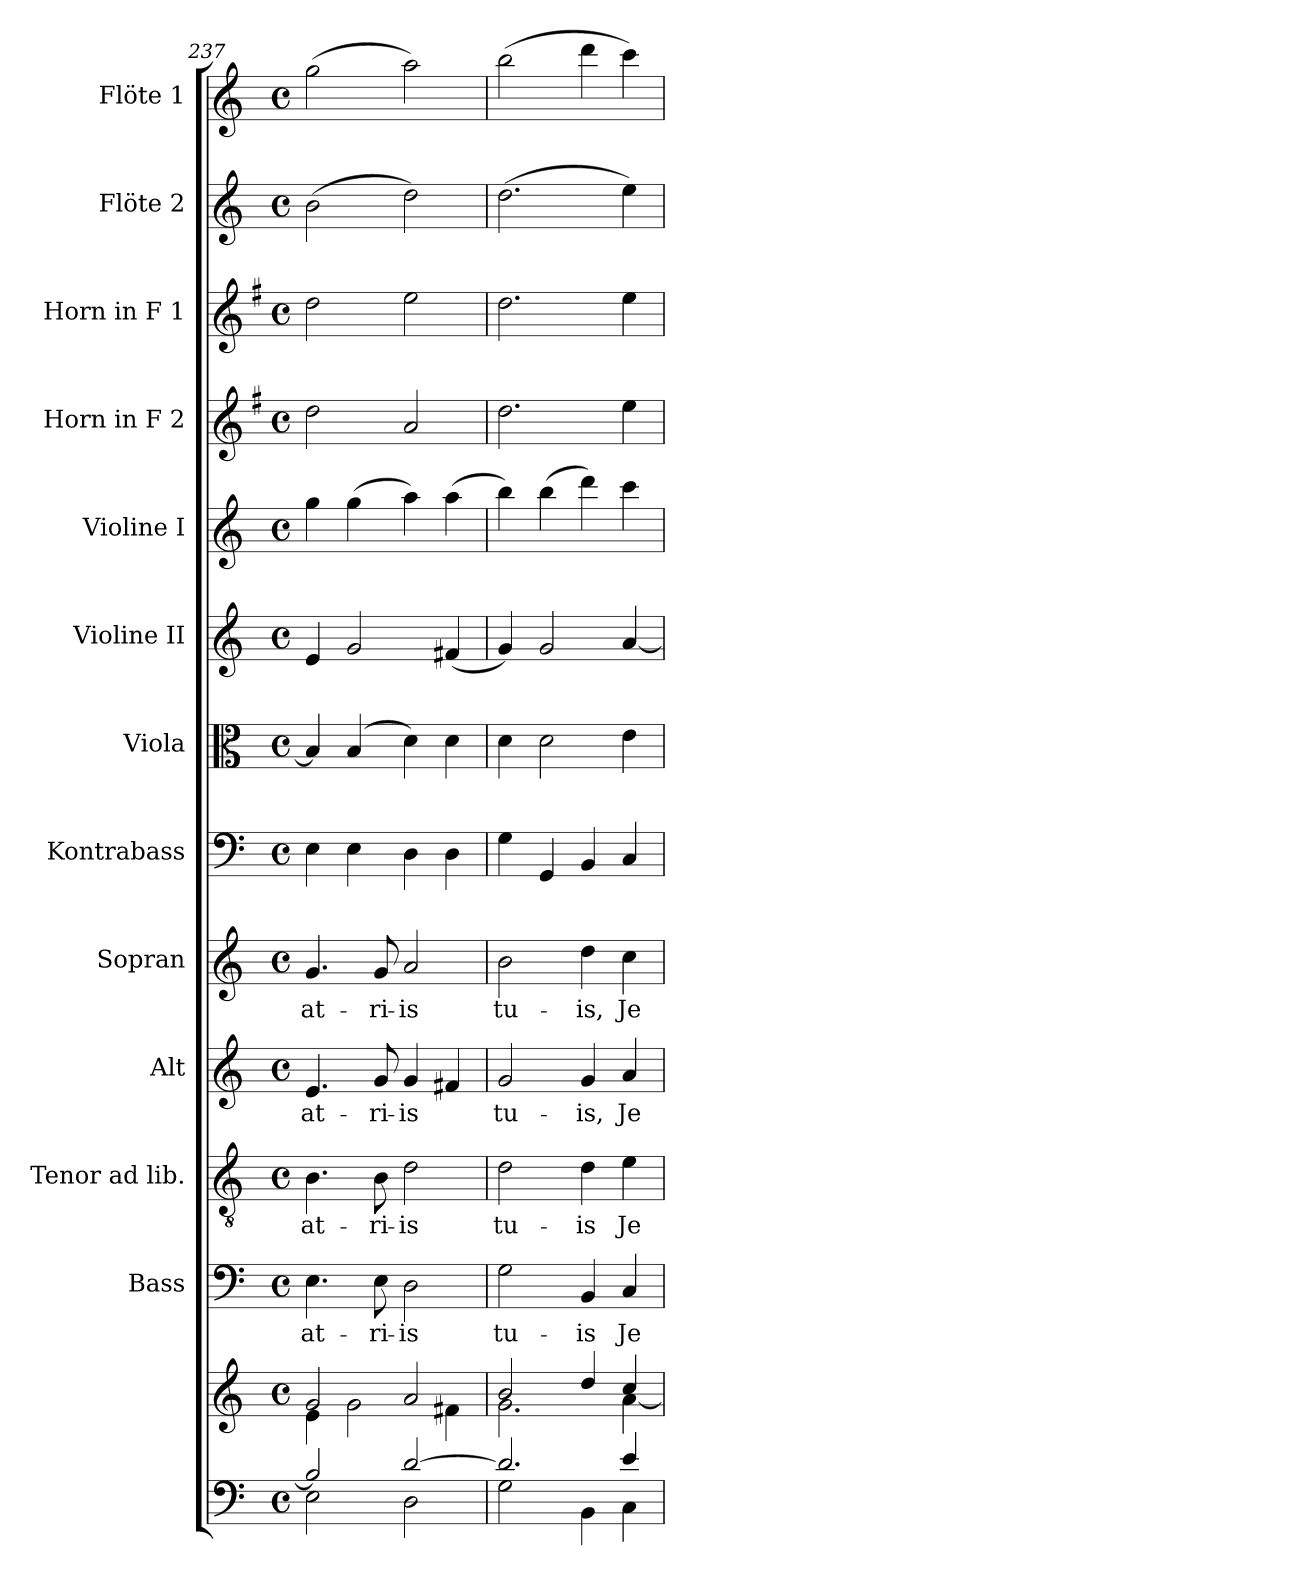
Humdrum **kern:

**kern	**kern	**kern	**text	**kern	**text	**kern	**text	**kern	**text	**kern	**kern	**kern	**kern	**kern	**kern	**kern	**kern
*part13	*part13	*part12	*part12	*part11	*part11	*part10	*part10	*part9	*part9	*part8	*part7	*part6	*part5	*part4	*part3	*part2	*part1
*staff14	*staff13	*staff12	*staff12	*staff11	*staff11	*staff10	*staff10	*staff9	*staff9	*staff8	*staff7	*staff6	*staff5	*staff4	*staff3	*staff2	*staff1
*	*	*I"Bass	*	*I"Tenor ad lib.	*	*I"Alt	*	*I"Sopran	*	*I"Kontrabass	*I"Viola	*I"Violine II	*I"Violine I	*I"Horn in F 2	*I"Horn in F 1	*I"Flöte 2	*I"Flöte 1
*	*	*I'B.	*	*I'T.	*	*I'A.	*	*I'S.	*	*I'Kb.	*I'Vla.	*I'Vl. II	*I'Vl. I	*	*	*I'Fl. 2	*I'Fl. 1
*clefF4	*clefG2	*clefF4	*	*clefGv2	*	*clefG2	*	*clefG2	*	*clefF4	*clefC3	*clefG2	*clefG2	*clefG2	*clefG2	*clefG2	*clefG2
*	*	*	*	*	*	*	*	*	*	*ITrd7c12	*	*	*	*ITrd4c7	*ITrd4c7	*	*
*k[]	*k[]	*k[]	*	*k[]	*	*k[]	*	*k[]	*	*k[]	*k[]	*k[]	*k[]	*k[]	*k[]	*k[]	*k[]
*C:	*C:	*C:	*	*C:	*	*C:	*	*C:	*	*C:	*C:	*C:	*C:	*C:	*C:	*C:	*C:
*M4/4	*M4/4	*M4/4	*	*M4/4	*	*M4/4	*	*M4/4	*	*M4/4	*M4/4	*M4/4	*M4/4	*M4/4	*M4/4	*M4/4	*M4/4
*met(c)	*met(c)	*met(c)	*	*met(c)	*	*met(c)	*	*met(c)	*	*met(c)	*met(c)	*met(c)	*met(c)	*met(c)	*met(c)	*met(c)	*met(c)
=237	=237	=237	=237	=237	=237	=237	=237	=237	=237	=237	=237	=237	=237	=237	=237	=237	=237
*^	*^	*	*	*	*	*	*	*	*	*	*	*	*	*	*	*	*
!	!	!	!	!	!LO:LY:b	!	!LO:LY:b	!	!LO:LY:b	!	!LO:LY:b	!	!	!	!	!	!	!	!
2B/]	2E\	2g/	4e\	4.E\	at-	4.B\	at-	4.e/	at-	4.g/	at-	4EE\	4B/]	4e/	4gg\	2g\	2g\	(>2b\	(>2gg\
.	.	.	2g\	.	.	.	.	.	.	.	.	4EE\	(4B/	2g/	(>4gg\	.	.	.	.
!	!	!	!	!	!LO:LY:b	!	!LO:LY:b	!	!LO:LY:b	!	!LO:LY:b	!	!	!	!	!	!	!	!
.	.	.	.	8E\	-ri-	8B\	-ri-	8g/	-ri-	8g/	-ri-	.	.	.	.	.	.	.	.
!	!	!	!	!	!LO:LY:b	!	!LO:LY:b	!	!LO:LY:b	!	!LO:LY:b	!	!	!	!	!	!	!	!
[>2d/	2D\	2a/	.	2D\	-is	2d\	-is	4g/	-is	2a/	-is	4DD\	4d\)	.	4aa\)	2d/	2a\	2dd\)	2aa\)
.	.	.	4f#X\	.	.	.	.	4f#X/	.	.	.	4DD\	4d\	(<4f#X/	(>4aa\	.	.	.	.
=238	=238	=238	=238	=238	=238	=238	=238	=238	=238	=238	=238	=238	=238	=238	=238	=238	=238	=238	=238
!	!	!	!	!	!LO:LY:b	!	!LO:LY:b	!	!LO:LY:b	!	!LO:LY:b	!	!	!	!	!	!	!	!
2.d/]	2G\	2b/	2.g\	2G\	tu-	2d\	tu-	2g/	tu-	2b\	tu-	4GG\	4d\	4g/)	4bb\)	2.g\	2.g\	(>2.dd\	(>2bb\
.	.	.	.	.	.	.	.	.	.	.	.	4GGG/	2d\	2g/	(>4bb\	.	.	.	.
!	!	!	!	!	!LO:LY:b	!	!LO:LY:b	!	!LO:LY:b	!	!LO:LY:b	!	!	!	!	!	!	!	!
.	4BB\	4dd/	.	4BB/	-is	4d\	-is	4g/	-is,	4dd\	-is,	4BBB/	.	.	4ddd\)	.	.	.	4ddd\
!	!	!	!	!	!LO:LY:b	!	!LO:LY:b	!	!LO:LY:b	!	!LO:LY:b	!	!	!	!	!	!	!	!
4e/	4C\	4cc/	[<4a\	4C/	Je-	4e\	Je-	4a/	Je-	4cc\	Je-	4CC/	4e\	[4a/	4ccc\	4a\	4a\	4ee\)	4ccc\)
*v	*v	*	*	*	*	*	*	*	*	*	*	*	*	*	*	*	*	*	*
*	*v	*v	*	*	*	*	*	*	*	*	*	*	*	*	*	*	*	*
=	=	=	=	=	=	=	=	=	=	=	=	=	=	=	=	=	=
*-	*-	*-	*-	*-	*-	*-	*-	*-	*-	*-	*-	*-	*-	*-	*-	*-	*-
